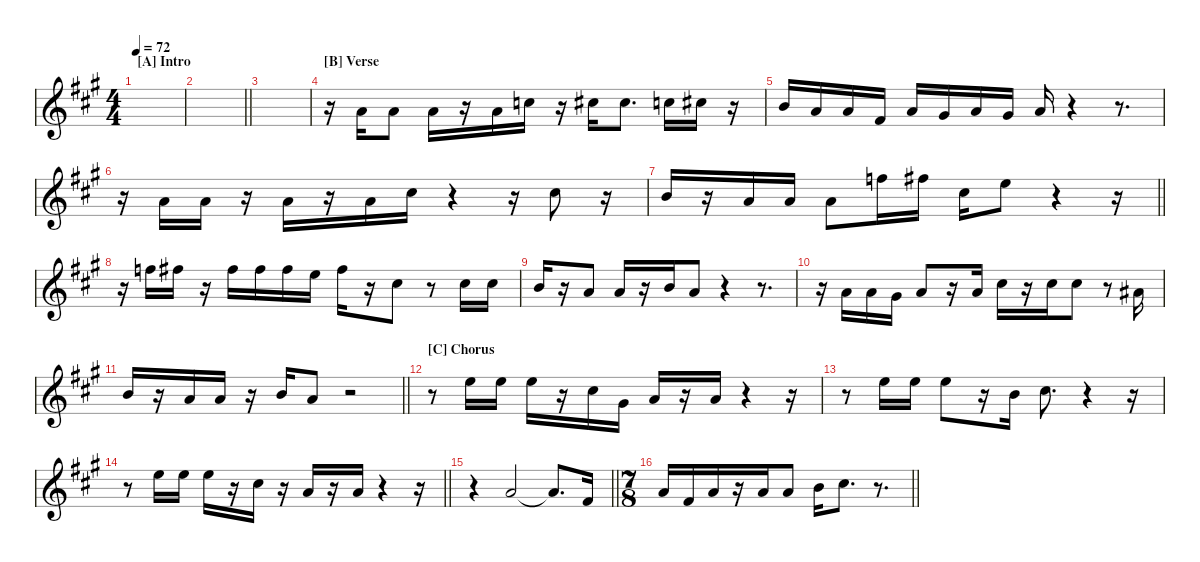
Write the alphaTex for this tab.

\hideDynamics
\bracketExtendMode nobrackets
\singleTrackTrackNamePolicy hidden
\multiTrackTrackNamePolicy hidden
\otherSystemsTrackNameOrientation horizontal
\track ("Soprano Voice" "Singer") {instrument voiceoohs}
\staff {score}
\tuning (E4 B3 G3 D3 A2 E2)
\ts (4 4)
\beaming (8 2 2 2 2)
\section ("A" "Intro")
\tempo 72
\clef g2
\scale
0.472222
\ks a
|
\scale
0.263889
\barLineRight lightlight
|
\scale
0.263889 |
\section ("B" "Verse")
\scale
0.377049 r.16{beam Down} 5.1{acc forcenatural}.16{beam Up} 5.1{acc forcenatural}.8{beam Up} 5.1{acc forcenatural}.16{beam Down} r.16{beam Down} 5.1{acc forcenatural}.16{beam Down} 8.1{acc forcenatural}.16{beam Down} r.16{beam Down} 9.1{acc #}.16{beam Down} 9.1{acc #}.8{d beam Down} 8.1{acc forcenatural}.16{beam Down} 9.1{acc #}.16{beam Down} r.16{beam Down} |
\scale
0.311475 7.1{acc forcenatural}.16{beam Up} 5.1{acc forcenatural}.16{beam Up} 5.1{acc forcenatural}.16{beam Up} 2.1{acc #}.16{beam Up} 5.1{acc forcenatural}.16{beam Up} 4.1{acc #}.16{beam Up} 5.1{acc forcenatural}.16{beam Up} 4.1{acc #}.16{beam Up} 5.1{acc forcenatural}.16{beam Up} r.4{beam Up} r.8{d beam Up} |
\scale
0.333333 r.16{beam Down} 5.1{acc forcenatural}.16{beam Up} 5.1{acc forcenatural}.16{beam Up} r.16{beam Up} 5.1{acc forcenatural}.16{beam Down} r.16{beam Down} 5.1{acc forcenatural}.16{beam Down} 9.1{acc #}.16{beam Down} r.4{beam Down} r.16{beam Down} 9.1{acc #}.8{beam Down} r.16{beam Down} |
\scale
0.333333
\barLineRight lightlight
7.1{acc forcenatural}.16{beam Up} r.16{beam Up} 5.1{acc forcenatural}.16{beam Up} 5.1{acc forcenatural}.16{beam Up} 5.1{acc forcenatural}.8{beam Down} 13.1{acc forcenatural}.16{beam Down} 14.1{acc #}.16{beam Down} 9.1{acc #}.16{beam Down} 12.1{acc forcenatural}.8{beam Down} r.4{beam Down} r.16{beam Down} |
\scale
0.333333 r.16{beam Down} 13.1{acc forcenatural}.16{beam Down} 14.1{acc #}.16{beam Down} r.16{beam Down} 14.1{acc #}.16{beam Down} 14.1{acc #}.16{beam Down} 14.1{acc #}.16{beam Down} 12.1{acc forcenatural}.16{beam Down} 14.1{acc #}.16{beam Down} r.16{beam Down} 9.1{acc #}.8{beam Down} r.8{beam Down} 9.1{acc #}.16{beam Down} 9.1{acc #}.16{beam Down} |
\scale
0.333333 7.1{acc forcenatural}.16{beam Up} r.16{beam Up} 5.1{acc forcenatural}.8{beam Up} 5.1{acc forcenatural}.16{beam Up} r.16{beam Up} 7.1{acc forcenatural}.16{beam Up} 5.1{acc forcenatural}.8{beam Up} r.4{beam Up} r.8{d beam Up} |
\scale
0.333333 r.16{beam Down} 5.1{acc forcenatural}.16{beam Up} 5.1{acc forcenatural}.16{beam Up} 4.1{acc #}.16{beam Up} 5.1{acc forcenatural}.8{beam Up} r.16{beam Up} 5.1{acc forcenatural}.16{beam Up} 9.1{acc #}.16{beam Down} r.16{beam Down} 9.1{acc #}.16{beam Down} 9.1{acc #}.8{beam Down} r.8{beam Down} 6.1{acc #}.16{beam Up} |
\scale
0.333333
\barLineRight lightlight
7.1{acc forcenatural}.16{beam Up} r.16{beam Up} 5.1{acc forcenatural}.16{beam Up} 5.1{acc forcenatural}.16{beam Up} r.16{beam Up} 7.1{acc forcenatural}.16{beam Up} 5.1{acc forcenatural}.8{beam Up} r.2{beam Up} |
\section ("C" "Chorus")
\scale
0.333333 r.8{beam Down} 12.1{acc forcenatural}.16{beam Down} 12.1{acc forcenatural}.16{beam Down} 12.1{acc forcenatural}.16{beam Down} r.16{beam Down} 9.1{acc #}.16{beam Down} 9.2{acc #}.16{beam Down} 10.2{acc forcenatural}.16{beam Up} r.16{beam Up} 5.1{acc forcenatural}.16{beam Up} r.4{beam Up} r.16{beam Up} |
\scale
0.333333 r.8{beam Down} 12.1{acc forcenatural}.16{beam Down} 12.1{acc forcenatural}.16{beam Down} 12.1{acc forcenatural}.8{beam Down} r.16{beam Down} 7.1{acc forcenatural}.16{beam Down} 9.1{acc #}.8{d beam Down} r.4{beam Down} r.16{beam Down} |
\scale
0.333333
\barLineRight lightlight
r.8{beam Down} 12.1{acc forcenatural}.16{beam Down} 12.1{acc forcenatural}.16{beam Down} 12.1{acc forcenatural}.16{beam Down} r.16{beam Down} 9.1{acc #}.16{beam Down} r.16{beam Down} 5.1{acc forcenatural}.16{beam Up} r.16{beam Up} 5.1{acc forcenatural}.16{beam Up} r.4{beam Up} r.16{beam Up} |
\barLineRight lightlight
r.4{beam Down} 5.1{acc forcenatural}.2{beam Up} 5.1{t acc forcenatural}.8{d beam Up} 2.1{acc #}.16{beam Up} |
\ts (7 8)
\beaming (8 3 2 2)
\barLineRight lightlight
5.1{acc forcenatural}.16{beam Up} 2.1{acc #}.16{beam Up} 5.1{acc forcenatural}.16{beam Up} r.16{beam Up} 5.1{acc forcenatural}.16{beam Up} 5.1{acc forcenatural}.8{beam Up} 7.1{acc forcenatural}.16{beam Down} 9.1{acc #}.8{d beam Down} r.8{d beam Down}
